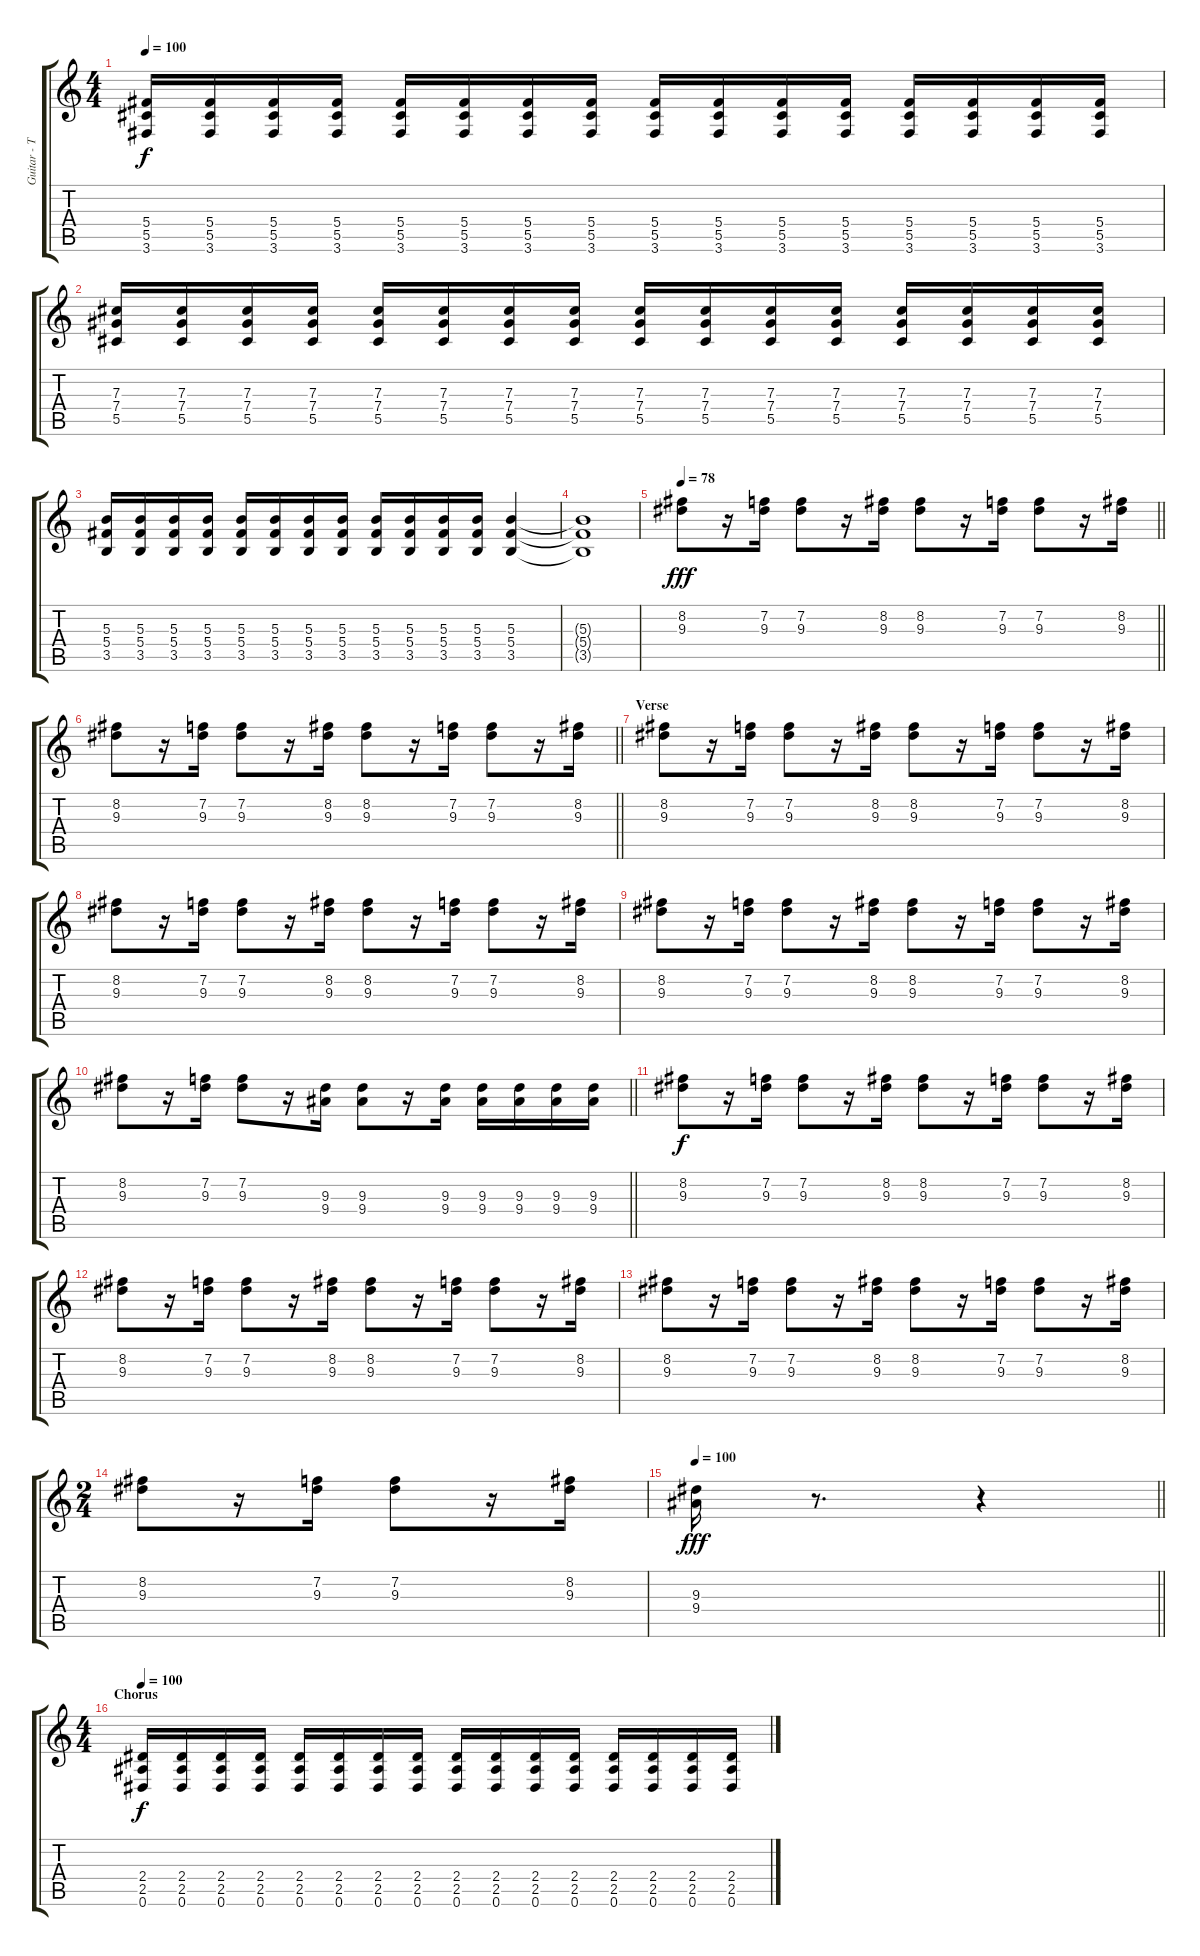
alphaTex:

\track ("Guitar - Tim" "Guitar - T") {instrument distortionguitar}
\staff {score tabs}
\tuning (Eb4 Bb3 Gb3 Db3 Ab2 Eb2) {hide}
\ts (4 4)
\tempo 100
\clef g2
\ks c
(5.4 5.5 3.6).16{dy f} (5.4 5.5 3.6).16 (5.4 5.5 3.6).16 (5.4 5.5 3.6).16 (5.4 5.5 3.6).16 (5.4 5.5 3.6).16 (5.4 5.5 3.6).16 (5.4 5.5 3.6).16 (5.4 5.5 3.6).16 (5.4 5.5 3.6).16 (5.4 5.5 3.6).16 (5.4 5.5 3.6).16 (5.4 5.5 3.6).16 (5.4 5.5 3.6).16 (5.4 5.5 3.6).16 (5.4 5.5 3.6).16 |
(7.3 7.4 5.5).16 (7.3 7.4 5.5).16 (7.3 7.4 5.5).16 (7.3 7.4 5.5).16 (7.3 7.4 5.5).16 (7.3 7.4 5.5).16 (7.3 7.4 5.5).16 (7.3 7.4 5.5).16 (7.3 7.4 5.5).16 (7.3 7.4 5.5).16 (7.3 7.4 5.5).16 (7.3 7.4 5.5).16 (7.3 7.4 5.5).16 (7.3 7.4 5.5).16 (7.3 7.4 5.5).16 (7.3 7.4 5.5).16 |
(5.3 5.4 3.5).16 (5.3 5.4 3.5).16 (5.3 5.4 3.5).16 (5.3 5.4 3.5).16 (5.3 5.4 3.5).16 (5.3 5.4 3.5).16 (5.3 5.4 3.5).16 (5.3 5.4 3.5).16 (5.3 5.4 3.5).16 (5.3 5.4 3.5).16 (5.3 5.4 3.5).16 (5.3 5.4 3.5).16 (5.3 5.4 3.5).4 |
(5.3{t} 5.4{t} 3.5{t}).1 |
\tempo 78
\barLineRight lightlight
(8.2 9.3).8{dy fff instrument electricguitarclean} r.16 (7.2 9.3).16 (7.2 9.3).8 r.16 (8.2 9.3).16 (8.2 9.3).8 r.16 (7.2 9.3).16 (7.2 9.3).8 r.16 (8.2 9.3).16 |
\barLineRight lightlight
(8.2 9.3).8 r.16 (7.2 9.3).16 (7.2 9.3).8 r.16 (8.2 9.3).16 (8.2 9.3).8 r.16 (7.2 9.3).16 (7.2 9.3).8 r.16 (8.2 9.3).16 |
\section ("" "Verse")
(8.2 9.3).8 r.16 (7.2 9.3).16 (7.2 9.3).8 r.16 (8.2 9.3).16 (8.2 9.3).8 r.16 (7.2 9.3).16 (7.2 9.3).8 r.16 (8.2 9.3).16 |
(8.2 9.3).8 r.16 (7.2 9.3).16 (7.2 9.3).8 r.16 (8.2 9.3).16 (8.2 9.3).8 r.16 (7.2 9.3).16 (7.2 9.3).8 r.16 (8.2 9.3).16 |
(8.2 9.3).8 r.16 (7.2 9.3).16 (7.2 9.3).8 r.16 (8.2 9.3).16 (8.2 9.3).8 r.16 (7.2 9.3).16 (7.2 9.3).8 r.16 (8.2 9.3).16 |
\barLineRight lightlight
(8.2 9.3).8 r.16 (7.2 9.3).16 (7.2 9.3).8 r.16 (9.3 9.4).16 (9.3 9.4).8 r.16 (9.3 9.4).16 (9.3 9.4).16 (9.3 9.4).16 (9.3 9.4).16 (9.3 9.4).16 |
(8.2 9.3).8{dy f} r.16 (7.2 9.3).16 (7.2 9.3).8 r.16 (8.2 9.3).16 (8.2 9.3).8 r.16 (7.2 9.3).16 (7.2 9.3).8 r.16 (8.2 9.3).16 |
(8.2 9.3).8 r.16 (7.2 9.3).16 (7.2 9.3).8 r.16 (8.2 9.3).16 (8.2 9.3).8 r.16 (7.2 9.3).16 (7.2 9.3).8 r.16 (8.2 9.3).16 |
(8.2 9.3).8 r.16 (7.2 9.3).16 (7.2 9.3).8 r.16 (8.2 9.3).16 (8.2 9.3).8 r.16 (7.2 9.3).16 (7.2 9.3).8 r.16 (8.2 9.3).16 |
\ts (2 4)
(8.2 9.3).8 r.16 (7.2 9.3).16 (7.2 9.3).8 r.16 (8.2 9.3).16 |
\tempo 100
\barLineRight lightlight
(9.3 9.4).16{dy fff} r.8{d} r.4 |
\ts (4 4)
\section ("" "Chorus")
\tempo 100
(2.4 2.5 0.6).16{dy f instrument distortionguitar} (2.4 2.5 0.6).16 (2.4 2.5 0.6).16 (2.4 2.5 0.6).16 (2.4 2.5 0.6).16 (2.4 2.5 0.6).16 (2.4 2.5 0.6).16 (2.4 2.5 0.6).16 (2.4 2.5 0.6).16 (2.4 2.5 0.6).16 (2.4 2.5 0.6).16 (2.4 2.5 0.6).16 (2.4 2.5 0.6).16 (2.4 2.5 0.6).16 (2.4 2.5 0.6).16 (2.4 2.5 0.6).16
